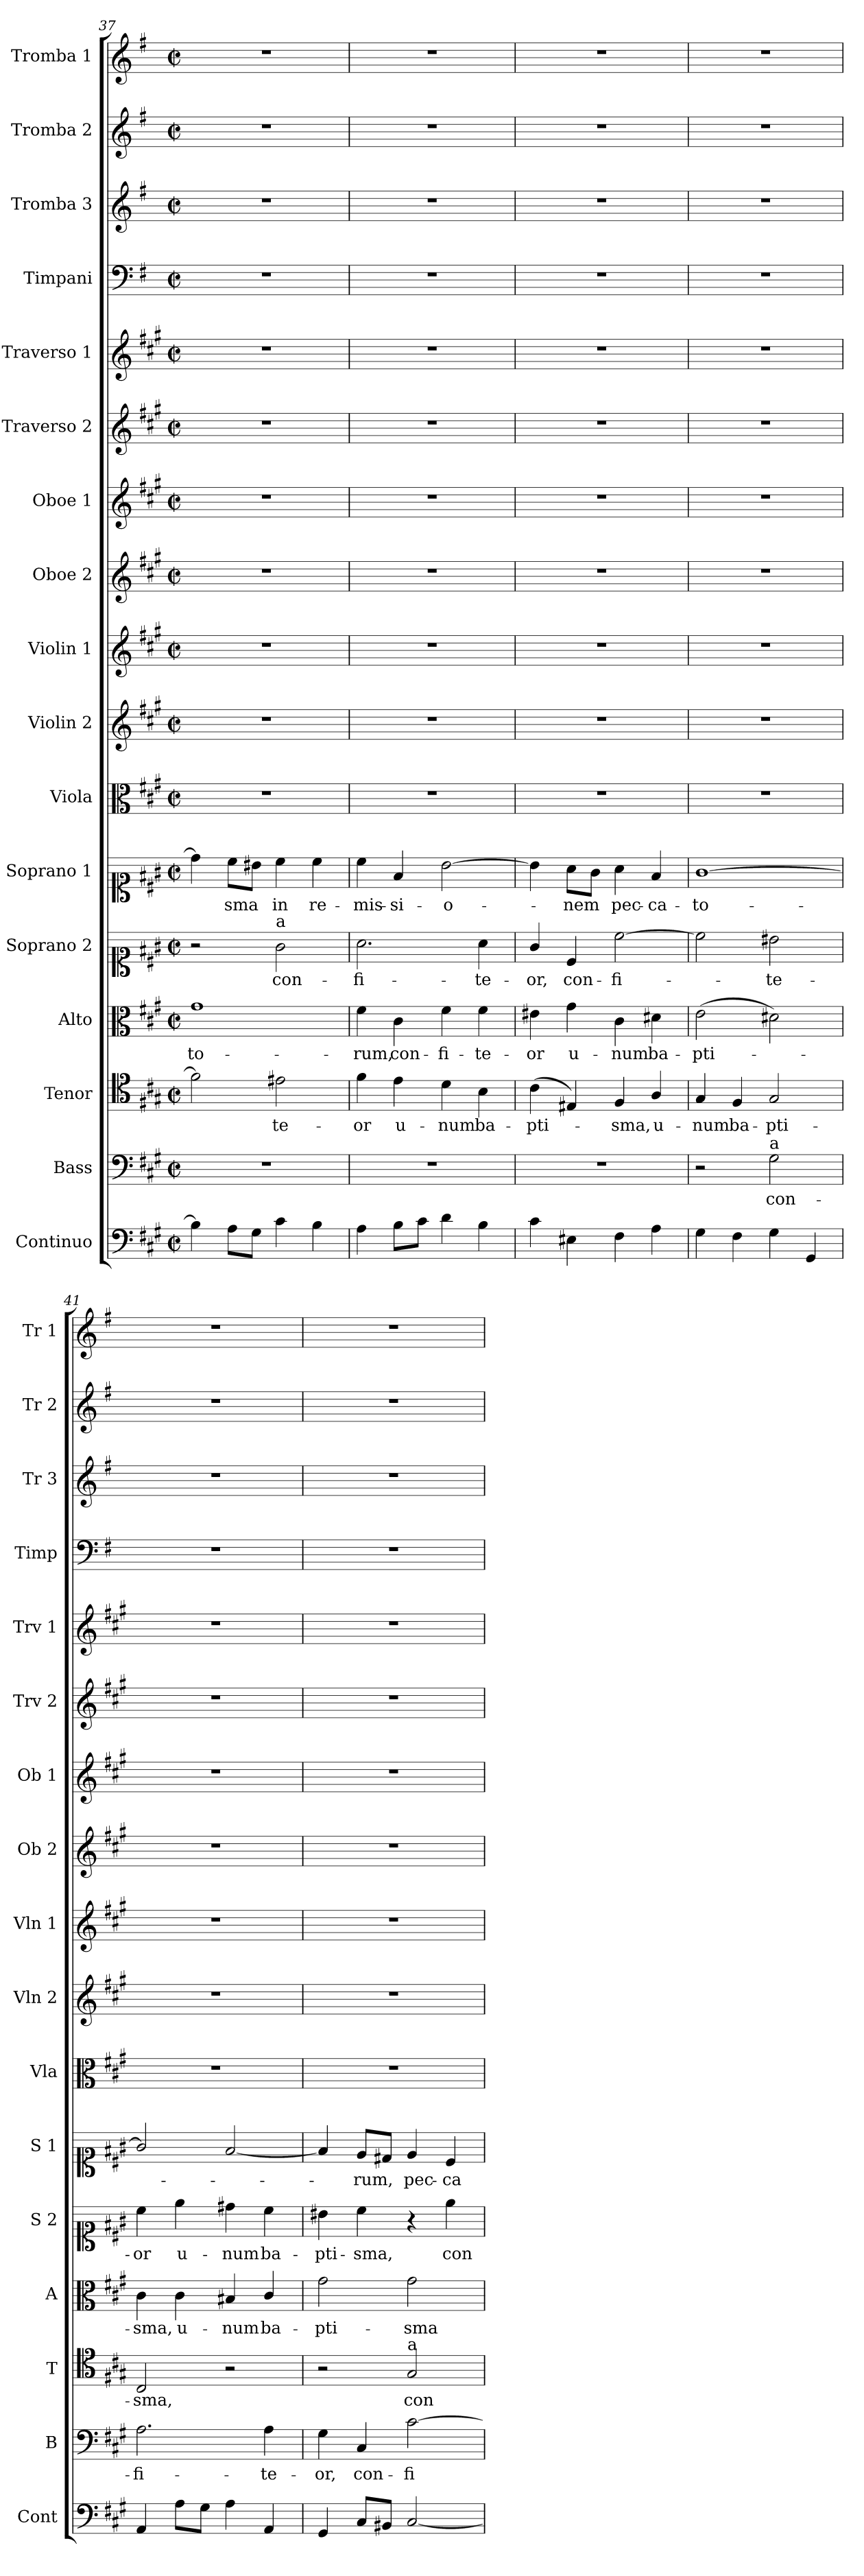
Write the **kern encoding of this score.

**kern	**kern	**text	**kern	**text	**kern	**text	**kern	**text	**kern	**text	**kern	**kern	**kern	**kern	**kern	**kern	**kern	**kern	**kern	**kern	**kern
*part17	*part16	*part16	*part15	*part15	*part14	*part14	*part13	*part13	*part12	*part12	*part11	*part10	*part9	*part8	*part7	*part6	*part5	*part4	*part3	*part2	*part1
*staff17	*staff16	*staff16	*staff15	*staff15	*staff14	*staff14	*staff13	*staff13	*staff12	*staff12	*staff11	*staff10	*staff9	*staff8	*staff7	*staff6	*staff5	*staff4	*staff3	*staff2	*staff1
*I"Continuo	*I"Bass	*	*I"Tenor	*	*I"Alto	*	*I"Soprano 2	*	*I"Soprano 1	*	*I"Viola	*I"Violin 2	*I"Violin 1	*I"Oboe 2	*I"Oboe 1	*I"Traverso 2	*I"Traverso 1	*I"Timpani	*I"Tromba 3	*I"Tromba 2	*I"Tromba 1
*I'Cont	*I'B	*	*I'T	*	*I'A	*	*I'S 2	*	*I'S 1	*	*I'Vla	*I'Vln 2	*I'Vln 1	*I'Ob 2	*I'Ob 1	*I'Trv 2	*I'Trv 1	*I'Timp	*I'Tr 3	*I'Tr 2	*I'Tr 1
*clefF4	*clefF4	*	*clefC4	*	*clefC3	*	*clefC1	*	*clefC1	*	*clefC3	*clefG2	*clefG2	*clefG2	*clefG2	*clefG2	*clefG2	*clefF4	*clefG2	*clefG2	*clefG2
*	*	*	*	*	*	*	*	*	*	*	*	*	*	*	*	*	*	*ITrd-1c-2	*ITrd-1c-2	*ITrd-1c-2	*ITrd-1c-2
*k[f#c#g#]	*k[f#c#g#]	*	*k[f#c#g#]	*	*k[f#c#g#]	*	*k[f#c#g#]	*	*k[f#c#g#]	*	*k[f#c#g#]	*k[f#c#g#]	*k[f#c#g#]	*k[f#c#g#]	*k[f#c#g#]	*k[f#c#g#]	*k[f#c#g#]	*k[f#c#g#]	*k[f#c#g#]	*k[f#c#g#]	*k[f#c#g#]
*M2/2	*M2/2	*	*M2/2	*	*M2/2	*	*M2/2	*	*M2/2	*	*M2/2	*M2/2	*M2/2	*M2/2	*M2/2	*M2/2	*M2/2	*M2/2	*M2/2	*M2/2	*M2/2
*met(c|)	*met(c|)	*	*met(c|)	*	*met(c|)	*	*met(c|)	*	*met(c|)	*	*met(c|)	*met(c|)	*met(c|)	*met(c|)	*met(c|)	*met(c|)	*met(c|)	*met(c|)	*met(c|)	*met(c|)	*met(c|)
=37	=37	=37	=37	=37	=37	=37	=37	=37	=37	=37	=37	=37	=37	=37	=37	=37	=37	=37	=37	=37	=37
!	!	!	!	!	!	!LO:LY:b	!	!	!	!	!	!	!	!	!	!	!	!	!	!	!
4B\]	1r	.	2f#\]	.	1g#	-to-	2r	.	4dd\]	.	1r	1r	1r	1r	1r	1r	1r	1r	1r	1r	1r
!	!	!	!	!	!	!	!	!	!	!LO:LY:b	!	!	!	!	!	!	!	!	!	!	!
8A\L	.	.	.	.	.	.	.	.	8cc#\L	-sma	.	.	.	.	.	.	.	.	.	.	.
8G#\J	.	.	.	.	.	.	.	.	8b#X\J	.	.	.	.	.	.	.	.	.	.	.	.
!	!	!	!	!	!	!	!LO:TX:a:t=a	!	!	!	!	!	!	!	!	!	!	!	!	!	!
!	!	!	!	!LO:LY:b	!	!	!	!LO:LY:b	!	!LO:LY:b	!	!	!	!	!	!	!	!	!	!	!
4c#\	.	.	2e#X\	-te-	.	.	2g#\	con-	4cc#\	in	.	.	.	.	.	.	.	.	.	.	.
!	!	!	!	!	!	!	!	!	!	!LO:LY:b	!	!	!	!	!	!	!	!	!	!	!
4B\	.	.	.	.	.	.	.	.	4cc#\	re-	.	.	.	.	.	.	.	.	.	.	.
=38	=38	=38	=38	=38	=38	=38	=38	=38	=38	=38	=38	=38	=38	=38	=38	=38	=38	=38	=38	=38	=38
!	!	!	!	!LO:LY:b	!	!LO:LY:b	!	!LO:LY:b	!	!LO:LY:b	!	!	!	!	!	!	!	!	!	!	!
4A\	1r	.	4f#\	-or	4f#\	-rum,	2.a\	-fi-	4cc#\	-mis-	1r	1r	1r	1r	1r	1r	1r	1r	1r	1r	1r
!	!	!	!	!LO:LY:b	!	!LO:LY:b	!	!	!	!LO:LY:b	!	!	!	!	!	!	!	!	!	!	!
8B\L	.	.	4e\	u-	4c#\	con-	.	.	4f#/	-si-	.	.	.	.	.	.	.	.	.	.	.
8c#\J	.	.	.	.	.	.	.	.	.	.	.	.	.	.	.	.	.	.	.	.	.
!	!	!	!	!LO:LY:b	!	!LO:LY:b	!	!	!	!LO:LY:b	!	!	!	!	!	!	!	!	!	!	!
4d\	.	.	4d\	-num	4f#\	-fi-	.	.	[2b\	-o-	.	.	.	.	.	.	.	.	.	.	.
!	!	!	!	!LO:LY:b	!	!LO:LY:b	!	!LO:LY:b	!	!	!	!	!	!	!	!	!	!	!	!	!
4B\	.	.	4B\	ba-	4f#\	-te-	4a\	-te-	.	.	.	.	.	.	.	.	.	.	.	.	.
=39	=39	=39	=39	=39	=39	=39	=39	=39	=39	=39	=39	=39	=39	=39	=39	=39	=39	=39	=39	=39	=39
!	!	!	!	!LO:LY:b	!	!LO:LY:b	!	!LO:LY:b	!	!	!	!	!	!	!	!	!	!	!	!	!
4c#\	1r	.	(4c#\	-pti-	4e#X\	-or	4g#/	-or,	4b\]	.	1r	1r	1r	1r	1r	1r	1r	1r	1r	1r	1r
!	!	!	!	!	!	!LO:LY:b	!	!LO:LY:b	!	!LO:LY:b	!	!	!	!	!	!	!	!	!	!	!
4E#X\	.	.	4E#X/)	.	4g#\	u-	4c#/	con-	8a\L	-nem	.	.	.	.	.	.	.	.	.	.	.
.	.	.	.	.	.	.	.	.	8g#\J	.	.	.	.	.	.	.	.	.	.	.	.
!	!	!	!	!LO:LY:b	!	!LO:LY:b	!	!LO:LY:b	!	!LO:LY:b	!	!	!	!	!	!	!	!	!	!	!
4F#\	.	.	4F#/	-sma,	4c#\	-num	[2cc#\	-fi-	4a\	pec-	.	.	.	.	.	.	.	.	.	.	.
!	!	!	!	!LO:LY:b	!	!LO:LY:b	!	!	!	!LO:LY:b	!	!	!	!	!	!	!	!	!	!	!
4A\	.	.	4A/	u-	4d#X\	ba-	.	.	4f#/	-ca-	.	.	.	.	.	.	.	.	.	.	.
!!LO:PB:g=z
=40	=40	=40	=40	=40	=40	=40	=40	=40	=40	=40	=40	=40	=40	=40	=40	=40	=40	=40	=40	=40	=40
!	!	!	!	!LO:LY:b	!	!LO:LY:b	!	!	!	!LO:LY:b	!	!	!	!	!	!	!	!	!	!	!
4G#\	2r	.	4G#/	-num	(2e\	-pti-	2cc#\]	.	[1g#	-to-	1r	1r	1r	1r	1r	1r	1r	1r	1r	1r	1r
!	!	!	!	!LO:LY:b	!	!	!	!	!	!	!	!	!	!	!	!	!	!	!	!	!
4F#\	.	.	4F#/	ba-	.	.	.	.	.	.	.	.	.	.	.	.	.	.	.	.	.
!	!LO:TX:a:t=a	!	!	!	!	!	!	!	!	!	!	!	!	!	!	!	!	!	!	!	!
!	!	!LO:LY:b	!	!LO:LY:b	!	!	!	!LO:LY:b	!	!	!	!	!	!	!	!	!	!	!	!	!
4G#\	2G#\	con-	2G#/	-pti-	2d#X\)	.	2b#X\	-te-	.	.	.	.	.	.	.	.	.	.	.	.	.
4GG#/	.	.	.	.	.	.	.	.	.	.	.	.	.	.	.	.	.	.	.	.	.
=41	=41	=41	=41	=41	=41	=41	=41	=41	=41	=41	=41	=41	=41	=41	=41	=41	=41	=41	=41	=41	=41
!	!	!LO:LY:b	!	!LO:LY:b	!	!LO:LY:b	!	!LO:LY:b	!	!	!	!	!	!	!	!	!	!	!	!	!
4AA/	2.A\	-fi-	2C#/	-sma,	4c#\	-sma,	4cc#\	-or	2g#/]	.	1r	1r	1r	1r	1r	1r	1r	1r	1r	1r	1r
!	!	!	!	!	!	!LO:LY:b	!	!LO:LY:b	!	!	!	!	!	!	!	!	!	!	!	!	!
8A\L	.	.	.	.	4c#\	u-	4ee\	u-	.	.	.	.	.	.	.	.	.	.	.	.	.
8G#\J	.	.	.	.	.	.	.	.	.	.	.	.	.	.	.	.	.	.	.	.	.
!	!	!	!	!	!	!LO:LY:b	!	!LO:LY:b	!	!	!	!	!	!	!	!	!	!	!	!	!
4A\	.	.	2r	.	4B#X/	-num	4dd#X\	-num	[2f#/	.	.	.	.	.	.	.	.	.	.	.	.
!	!	!LO:LY:b	!	!	!	!LO:LY:b	!	!LO:LY:b	!	!	!	!	!	!	!	!	!	!	!	!	!
4AA/	4A\	-te-	.	.	4c#/	ba-	4cc#\	ba-	.	.	.	.	.	.	.	.	.	.	.	.	.
=42	=42	=42	=42	=42	=42	=42	=42	=42	=42	=42	=42	=42	=42	=42	=42	=42	=42	=42	=42	=42	=42
!	!	!LO:LY:b	!	!	!	!LO:LY:b	!	!LO:LY:b	!	!	!	!	!	!	!	!	!	!	!	!	!
4GG#/	4G#\	-or,	2r	.	2g#\	-pti-	4b#X\	-pti-	4f#/]	.	1r	1r	1r	1r	1r	1r	1r	1r	1r	1r	1r
!	!	!LO:LY:b	!	!	!	!	!	!LO:LY:b	!	!LO:LY:b	!	!	!	!	!	!	!	!	!	!	!
8C#/L	4C#/	con-	.	.	.	.	4cc#\	-sma,	8e/L	-rum,	.	.	.	.	.	.	.	.	.	.	.
8BB#X/J	.	.	.	.	.	.	.	.	8d#X/J	.	.	.	.	.	.	.	.	.	.	.	.
!	!	!	!LO:TX:a:t=a	!	!	!	!	!	!	!	!	!	!	!	!	!	!	!	!	!	!
!	!	!LO:LY:b	!	!LO:LY:b	!	!LO:LY:b	!	!	!	!LO:LY:b	!	!	!	!	!	!	!	!	!	!	!
[2C#/	[2c#\	-fi-	2G#/	con-	2g#\	-sma	4r	.	4e/	pec-	.	.	.	.	.	.	.	.	.	.	.
!	!	!	!	!	!	!	!	!LO:LY:b	!	!LO:LY:b	!	!	!	!	!	!	!	!	!	!	!
.	.	.	.	.	.	.	4ee\	con-	4c#/	-ca-	.	.	.	.	.	.	.	.	.	.	.
=	=	=	=	=	=	=	=	=	=	=	=	=	=	=	=	=	=	=	=	=	=
*-	*-	*-	*-	*-	*-	*-	*-	*-	*-	*-	*-	*-	*-	*-	*-	*-	*-	*-	*-	*-	*-
